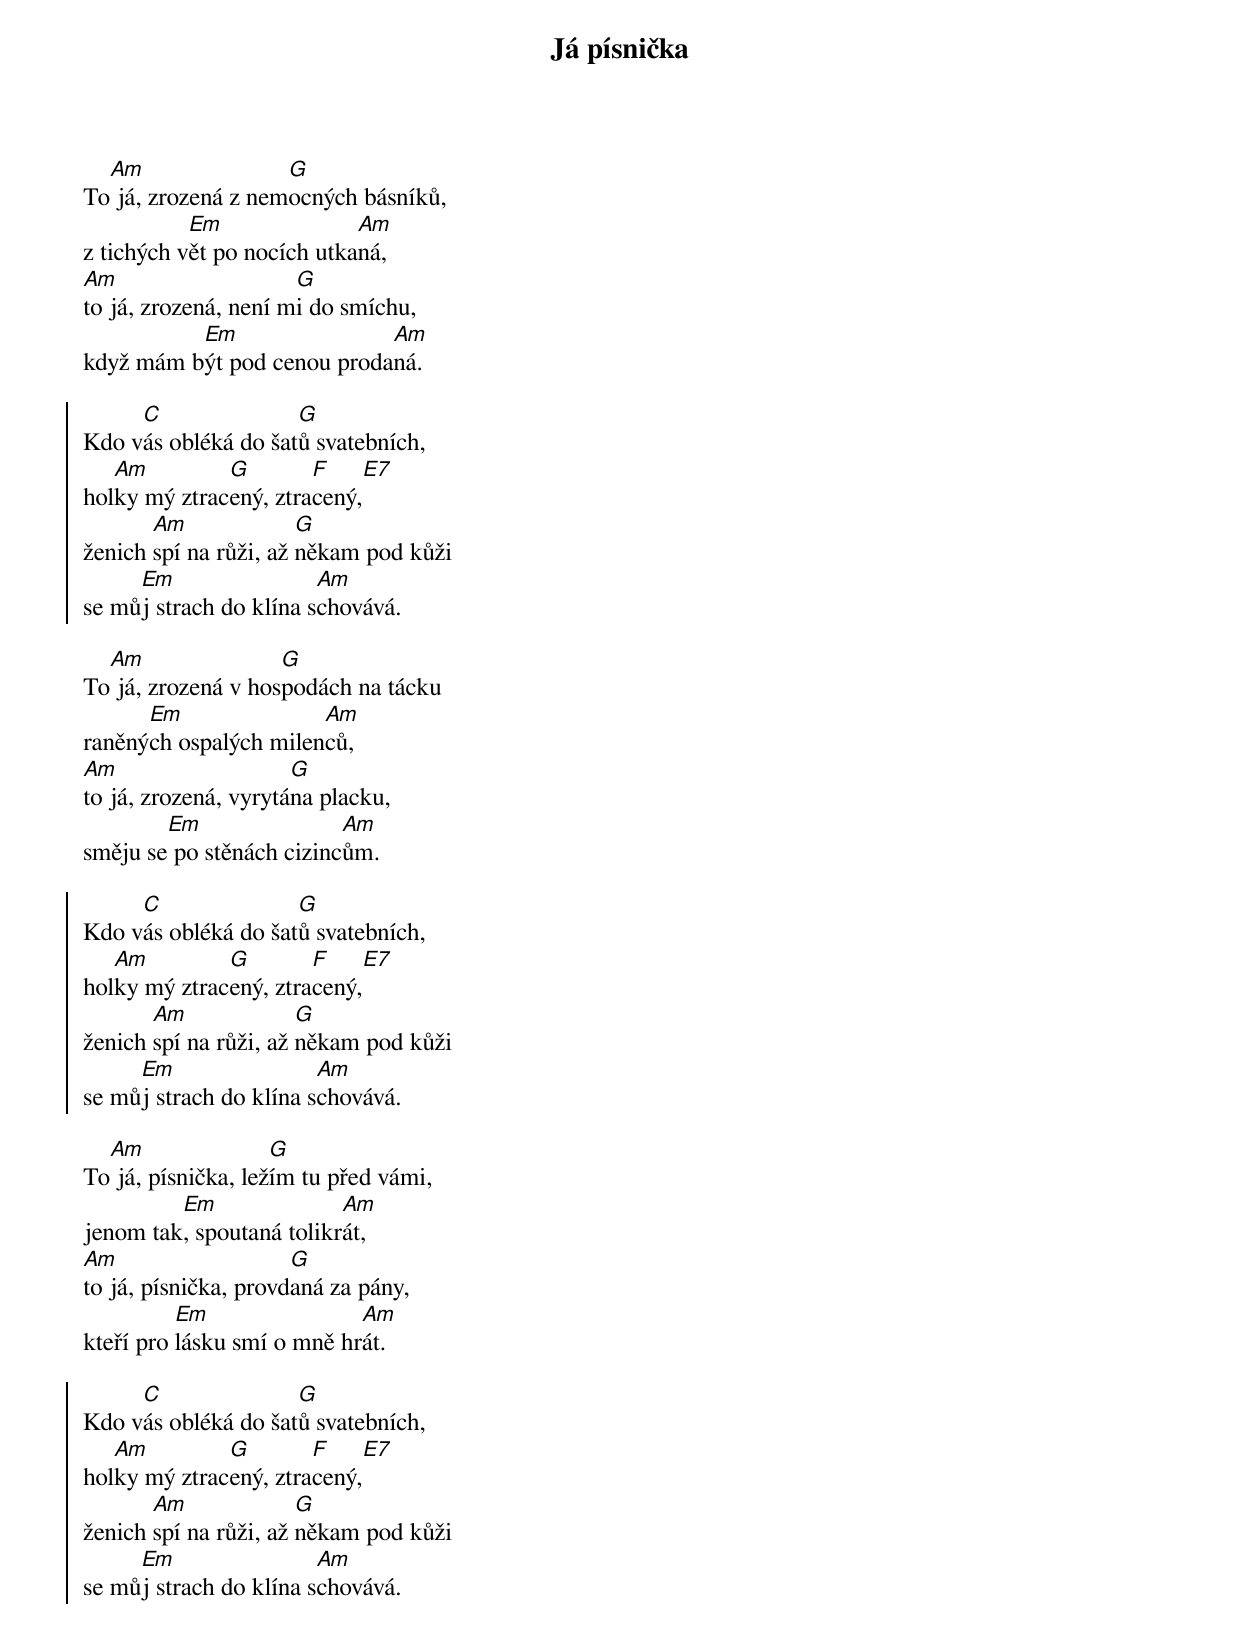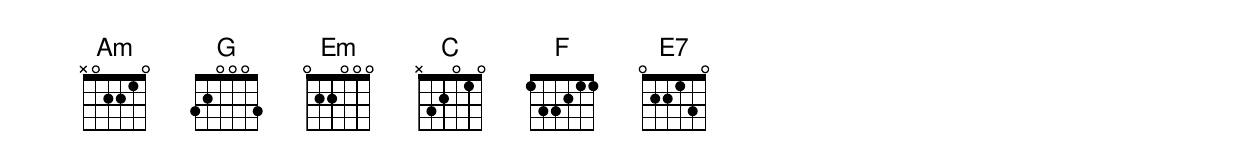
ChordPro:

{title: Já písnička}
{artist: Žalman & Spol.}
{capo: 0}
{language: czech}
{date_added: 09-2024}
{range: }


{start_of_verse}
To[Am] já, zrozená z nem[G]ocných básníků,
z tichých v[Em]ět po nocích utka[Am]ná,
[Am]to já, zrozená, není m[G]i do smíchu,
když mám b[Em]ýt pod cenou proda[Am]ná.
{end_of_verse}

{start_of_chorus}
Kdo v[C]ás obléká do šat[G]ů svatebních,
hol[Am]ky mý ztrac[G]ený, ztra[F]cený,[E7]
ženich [Am]spí na růži, až [G]někam pod kůži
se mů[Em]j strach do klína s[Am]chovává.
{end_of_chorus}

{start_of_verse}
To[Am] já, zrozená v hos[G]podách na tácku
raněný[Em]ch ospalých milen[Am]ců,
[Am]to já, zrozená, vyrytá[G]na placku,
směju se[Em] po stěnách cizinc[Am]ům.
{end_of_verse}

{start_of_chorus}
Kdo v[C]ás obléká do šat[G]ů svatebních,
hol[Am]ky mý ztrac[G]ený, ztra[F]cený,[E7]
ženich [Am]spí na růži, až [G]někam pod kůži
se mů[Em]j strach do klína s[Am]chovává.
{end_of_chorus}

{start_of_verse}
To[Am] já, písnička, lež[G]ím tu před vámi,
jenom tak[Em], spoutaná tolikr[Am]át,
[Am]to já, písnička, provd[G]aná za pány,
kteří pro [Em]lásku smí o mně hr[Am]át.
{end_of_verse}

{start_of_chorus}
Kdo v[C]ás obléká do šat[G]ů svatebních,
hol[Am]ky mý ztrac[G]ený, ztra[F]cený,[E7]
ženich [Am]spí na růži, až [G]někam pod kůži
se mů[Em]j strach do klína s[Am]chovává.
{end_of_chorus}
